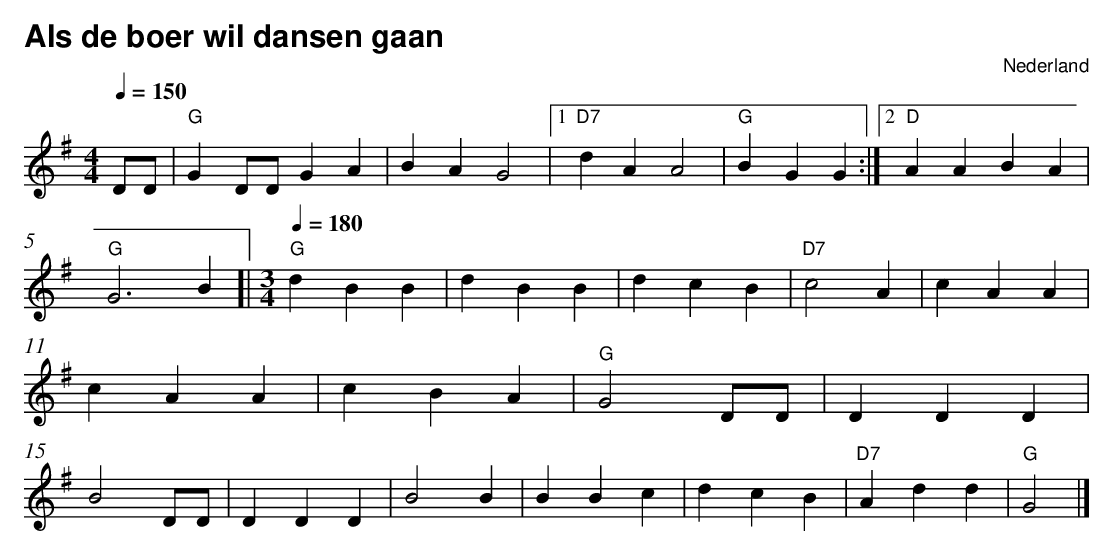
X:1
T:Als de boer wil dansen gaan
O:Nederland
M:4/4
L:1/4
K:G
V:1 clef=treble
[Q:1/4=150] [M:4/4] D/D/|"G"GD/D/GA|BAG2|1"D7"dAA2|"G" BGG:|2"D"AABA|"G"G3B]|[M:3/4]
[Q:1/4=180]
"G" dBB|dBB|dcB|"D7"c2A|cAA|cAA|cBA|"G"G2D/D/|DDD|B2D/D/|DDD|B2B|BBc|dcB|"D7" Add|"G"G2 |]
